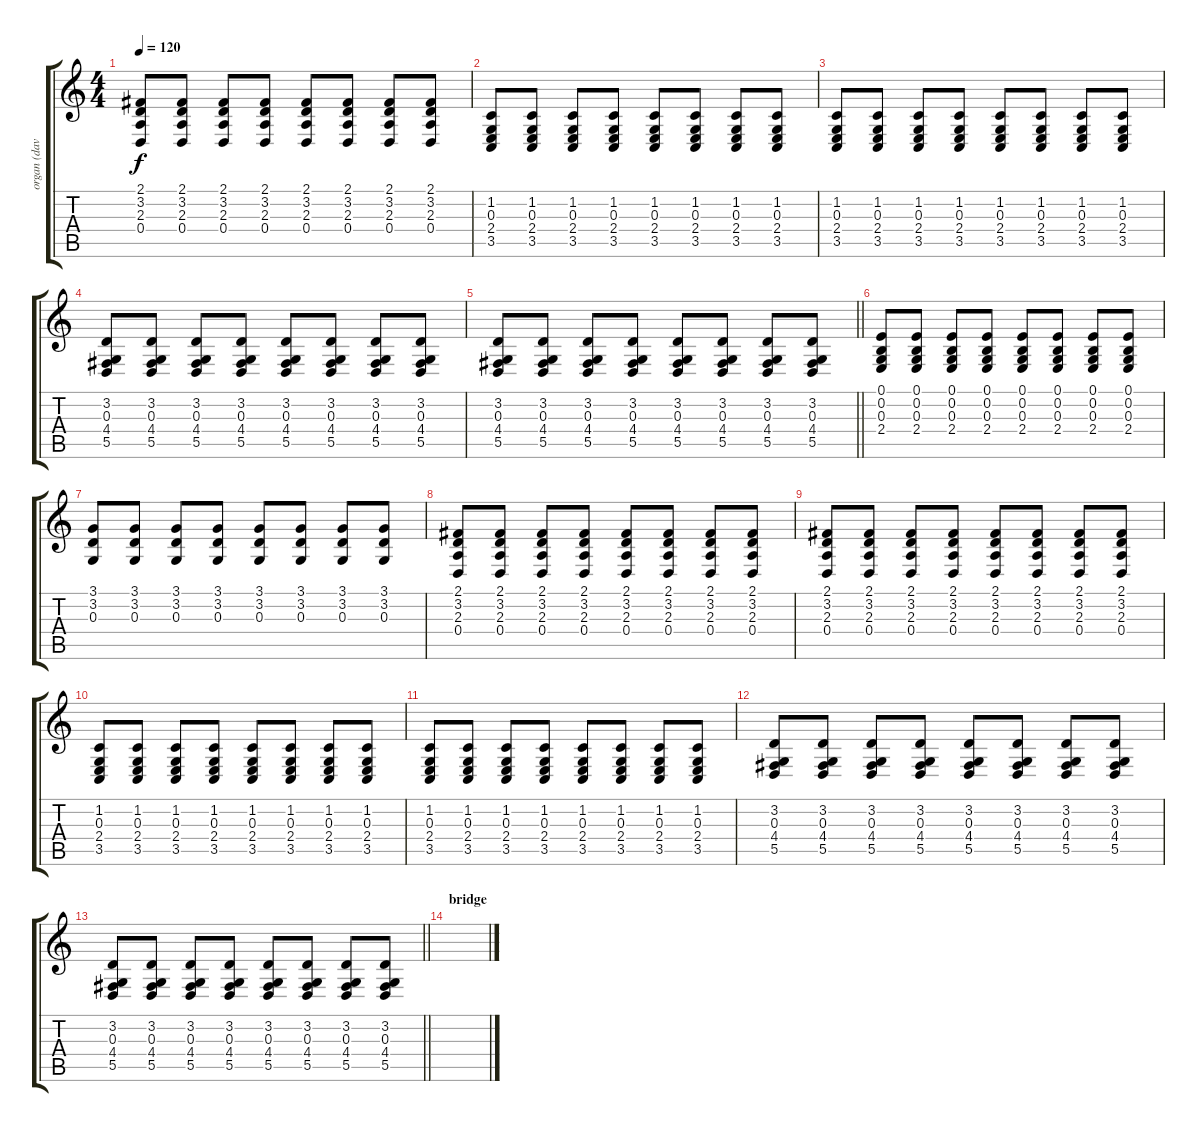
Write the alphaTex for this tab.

\track ("organ (david)" "organ (dav") {instrument churchorgan}
\staff {score tabs}
\tuning (E4 B3 G3 D3 A2 E2) {hide}
\ts (4 4)
\tempo 120
\clef g2
\ks c
(2.1 3.2 2.3 0.4).8{dy f} (2.1 3.2 2.3 0.4).8 (2.1 3.2 2.3 0.4).8 (2.1 3.2 2.3 0.4).8 (2.1 3.2 2.3 0.4).8 (2.1 3.2 2.3 0.4).8 (2.1 3.2 2.3 0.4).8 (2.1 3.2 2.3 0.4).8 |
(1.2 0.3 2.4 3.5).8 (1.2 0.3 2.4 3.5).8 (1.2 0.3 2.4 3.5).8 (1.2 0.3 2.4 3.5).8 (1.2 0.3 2.4 3.5).8 (1.2 0.3 2.4 3.5).8 (1.2 0.3 2.4 3.5).8 (1.2 0.3 2.4 3.5).8 |
(1.2 0.3 2.4 3.5).8 (1.2 0.3 2.4 3.5).8 (1.2 0.3 2.4 3.5).8 (1.2 0.3 2.4 3.5).8 (1.2 0.3 2.4 3.5).8 (1.2 0.3 2.4 3.5).8 (1.2 0.3 2.4 3.5).8 (1.2 0.3 2.4 3.5).8 |
(3.2 0.3 4.4 5.5).8 (3.2 0.3 4.4 5.5).8 (3.2 0.3 4.4 5.5).8 (3.2 0.3 4.4 5.5).8 (3.2 0.3 4.4 5.5).8 (3.2 0.3 4.4 5.5).8 (3.2 0.3 4.4 5.5).8 (3.2 0.3 4.4 5.5).8 |
\barLineRight lightlight
(3.2 0.3 4.4 5.5).8 (3.2 0.3 4.4 5.5).8 (3.2 0.3 4.4 5.5).8 (3.2 0.3 4.4 5.5).8 (3.2 0.3 4.4 5.5).8 (3.2 0.3 4.4 5.5).8 (3.2 0.3 4.4 5.5).8 (3.2 0.3 4.4 5.5).8 |
(0.1 0.2 0.3 2.4).8 (0.1 0.2 0.3 2.4).8 (0.1 0.2 0.3 2.4).8 (0.1 0.2 0.3 2.4).8 (0.1 0.2 0.3 2.4).8 (0.1 0.2 0.3 2.4).8 (0.1 0.2 0.3 2.4).8 (0.1 0.2 0.3 2.4).8 |
(3.1 3.2 0.3).8 (3.1 3.2 0.3).8 (3.1 3.2 0.3).8 (3.1 3.2 0.3).8 (3.1 3.2 0.3).8 (3.1 3.2 0.3).8 (3.1 3.2 0.3).8 (3.1 3.2 0.3).8 |
(2.1 3.2 2.3 0.4).8 (2.1 3.2 2.3 0.4).8 (2.1 3.2 2.3 0.4).8 (2.1 3.2 2.3 0.4).8 (2.1 3.2 2.3 0.4).8 (2.1 3.2 2.3 0.4).8 (2.1 3.2 2.3 0.4).8 (2.1 3.2 2.3 0.4).8 |
(2.1 3.2 2.3 0.4).8 (2.1 3.2 2.3 0.4).8 (2.1 3.2 2.3 0.4).8 (2.1 3.2 2.3 0.4).8 (2.1 3.2 2.3 0.4).8 (2.1 3.2 2.3 0.4).8 (2.1 3.2 2.3 0.4).8 (2.1 3.2 2.3 0.4).8 |
(1.2 0.3 2.4 3.5).8 (1.2 0.3 2.4 3.5).8 (1.2 0.3 2.4 3.5).8 (1.2 0.3 2.4 3.5).8 (1.2 0.3 2.4 3.5).8 (1.2 0.3 2.4 3.5).8 (1.2 0.3 2.4 3.5).8 (1.2 0.3 2.4 3.5).8 |
(1.2 0.3 2.4 3.5).8 (1.2 0.3 2.4 3.5).8 (1.2 0.3 2.4 3.5).8 (1.2 0.3 2.4 3.5).8 (1.2 0.3 2.4 3.5).8 (1.2 0.3 2.4 3.5).8 (1.2 0.3 2.4 3.5).8 (1.2 0.3 2.4 3.5).8 |
(3.2 0.3 4.4 5.5).8 (3.2 0.3 4.4 5.5).8 (3.2 0.3 4.4 5.5).8 (3.2 0.3 4.4 5.5).8 (3.2 0.3 4.4 5.5).8 (3.2 0.3 4.4 5.5).8 (3.2 0.3 4.4 5.5).8 (3.2 0.3 4.4 5.5).8 |
\barLineRight lightlight
(3.2 0.3 4.4 5.5).8 (3.2 0.3 4.4 5.5).8 (3.2 0.3 4.4 5.5).8 (3.2 0.3 4.4 5.5).8 (3.2 0.3 4.4 5.5).8 (3.2 0.3 4.4 5.5).8 (3.2 0.3 4.4 5.5).8 (3.2 0.3 4.4 5.5).8 |
\section ("" "bridge")
